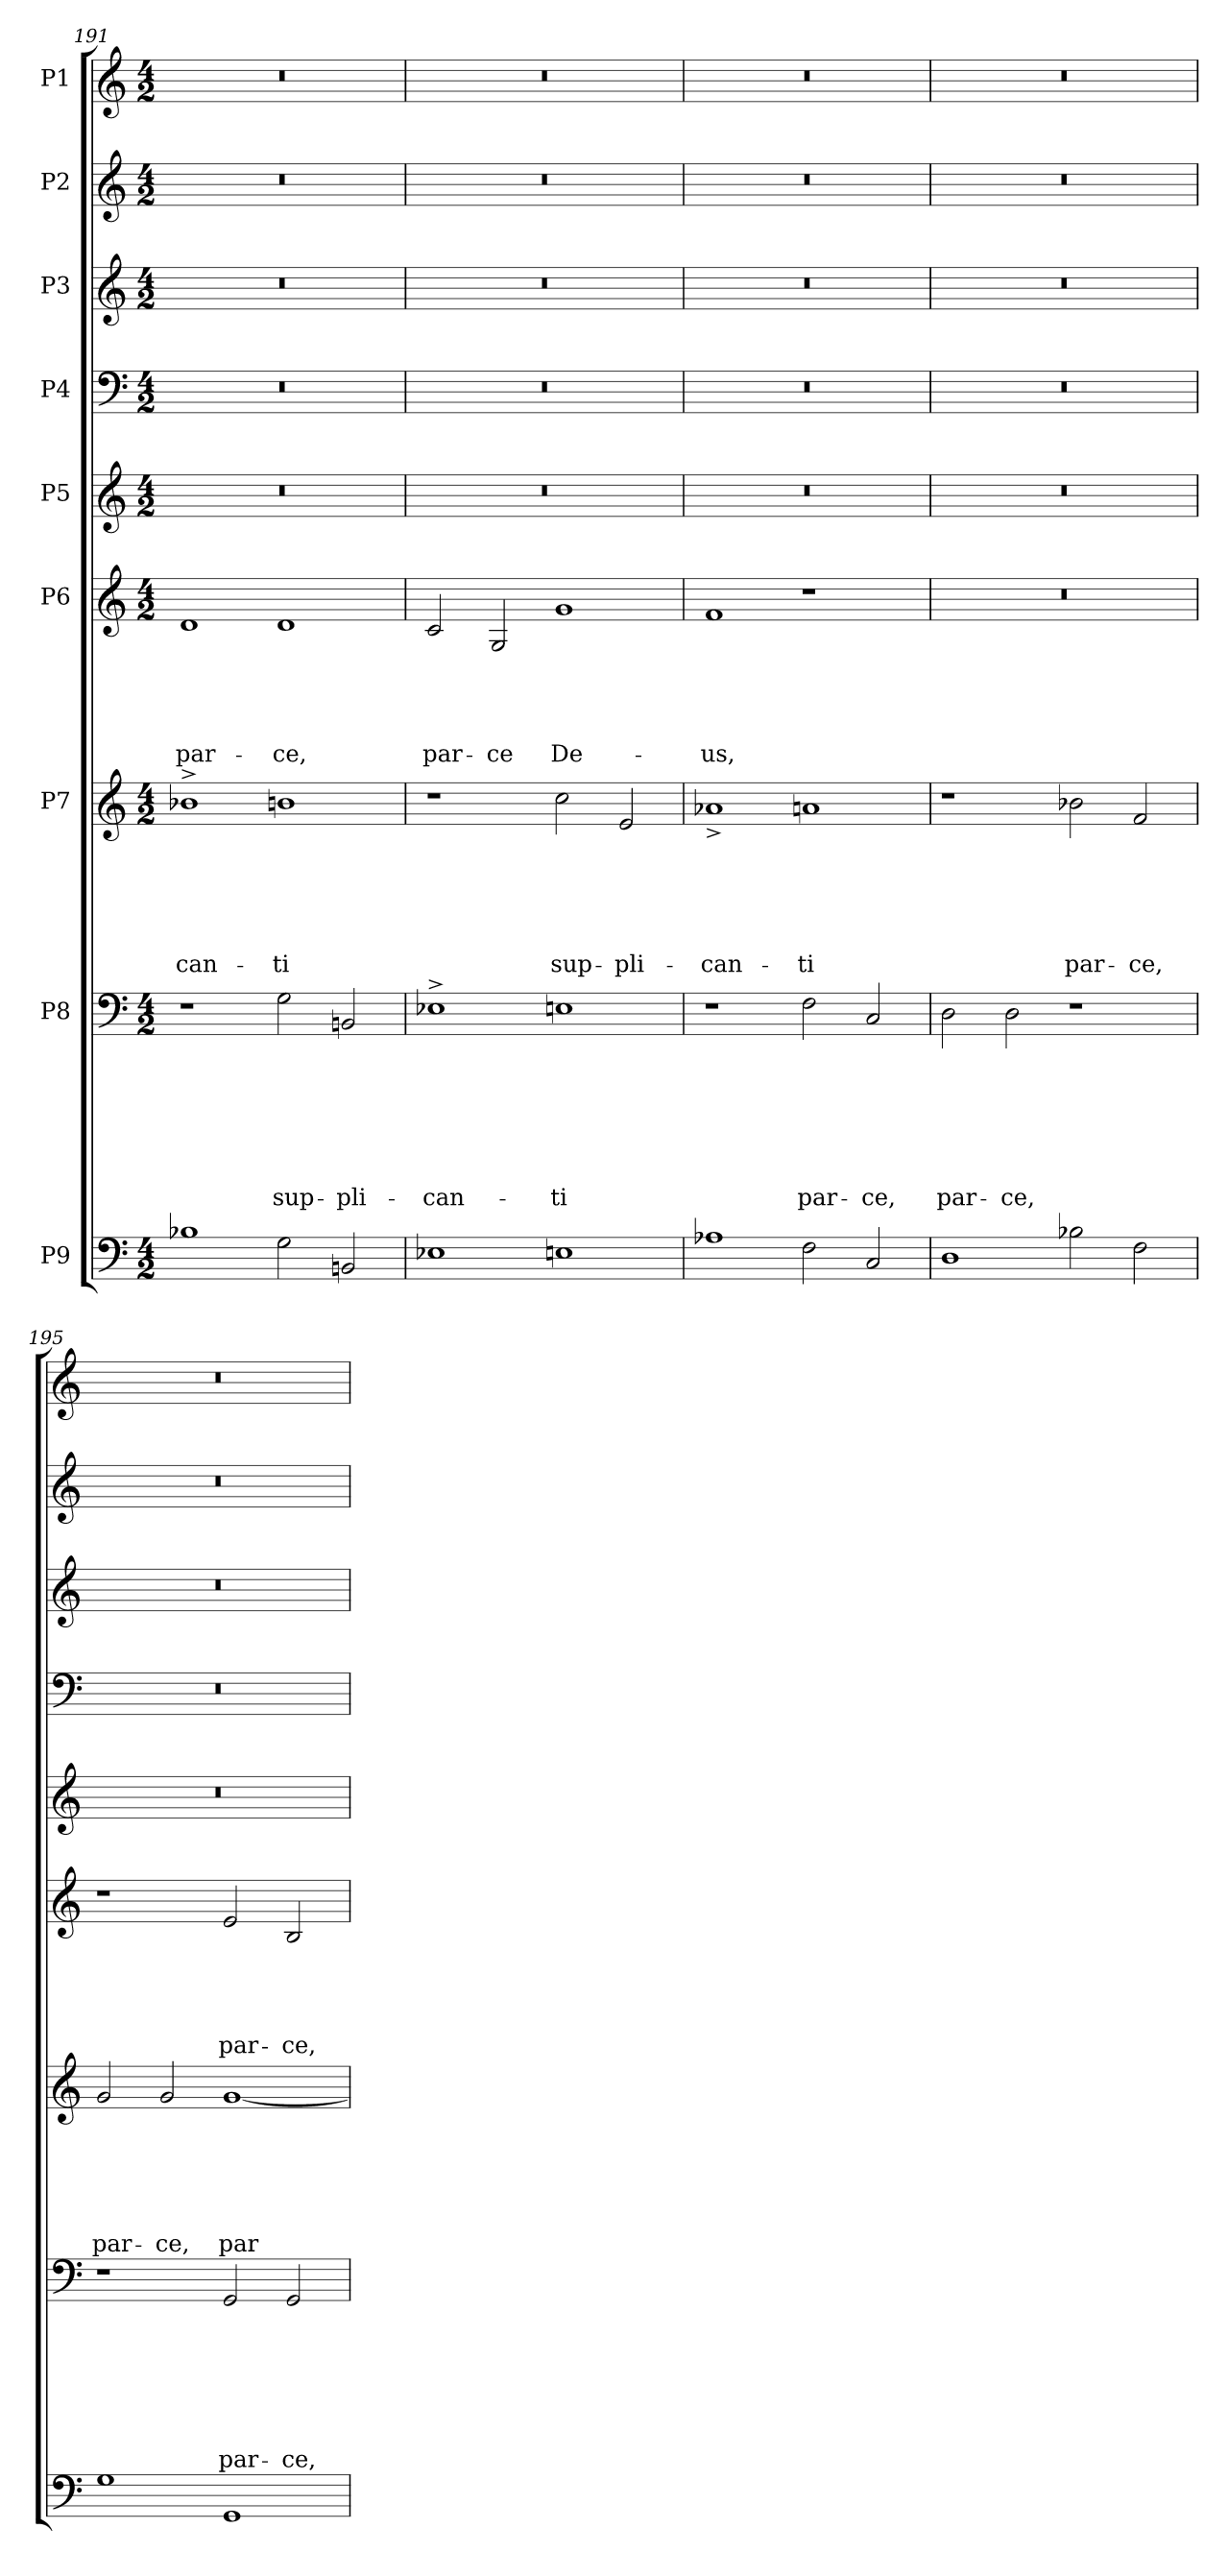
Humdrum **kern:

**kern	**kern	**text	**text	**text	**text	**text	**text	**text	**kern	**text	**text	**text	**text	**text	**text	**kern	**text	**text	**text	**text	**text	**kern	**kern	**kern	**kern	**kern
*part9	*part8	*part8	*part8	*part8	*part8	*part8	*part8	*part8	*part7	*part7	*part7	*part7	*part7	*part7	*part7	*part6	*part6	*part6	*part6	*part6	*part6	*part5	*part4	*part3	*part2	*part1
*staff9	*staff8	*staff8	*staff8	*staff8	*staff8	*staff8	*staff8	*staff8	*staff7	*staff7	*staff7	*staff7	*staff7	*staff7	*staff7	*staff6	*staff6	*staff6	*staff6	*staff6	*staff6	*staff5	*staff4	*staff3	*staff2	*staff1
*I"P9	*I"P8	*	*	*	*	*	*	*	*I"P7	*	*	*	*	*	*	*I"P6	*	*	*	*	*	*I"P5	*I"P4	*I"P3	*I"P2	*I"P1
*clefF4	*clefF4	*	*	*	*	*	*	*	*clefG2	*	*	*	*	*	*	*clefG2	*	*	*	*	*	*clefG2	*clefF4	*clefG2	*clefG2	*clefG2
*	*	*	*	*	*	*	*	*	*ITrd7c12	*	*	*	*	*	*	*	*	*	*	*	*	*	*	*ITrd7c12	*	*
*k[]	*k[]	*	*	*	*	*	*	*	*k[]	*	*	*	*	*	*	*k[]	*	*	*	*	*	*k[]	*k[]	*k[]	*k[]	*k[]
*C:	*C:	*	*	*	*	*	*	*	*C:	*	*	*	*	*	*	*C:	*	*	*	*	*	*C:	*C:	*C:	*C:	*C:
*M4/2	*M4/2	*	*	*	*	*	*	*	*M4/2	*	*	*	*	*	*	*M4/2	*	*	*	*	*	*M4/2	*M4/2	*M4/2	*M4/2	*M4/2
=191	=191	=191	=191	=191	=191	=191	=191	=191	=191	=191	=191	=191	=191	=191	=191	=191	=191	=191	=191	=191	=191	=191	=191	=191	=191	=191
*^	*	*	*	*	*	*	*	*	*	*	*	*	*	*	*	*	*	*	*	*	*	*	*	*	*	*
!	!	!	!	!	!	!	!	!	!	!	!	!	!	!	!	!LO:LY:b	!	!	!	!	!	!LO:LY:b	!LO:N:vis=1	!LO:N:vis=1	!LO:N:vis=1	!LO:N:vis=1	!LO:N:vis=1
1B-X	0ryy	1r	.	.	.	.	.	.	.	1B-X^>	.	.	.	.	.	-can-	1d	.	.	.	.	par-	0r	0r	0r	0r	0r
!	!	!	!	!	!	!	!	!	!LO:LY:b	!	!	!	!	!	!	!LO:LY:b	!	!	!	!	!	!LO:LY:b	!	!	!	!	!
2G\	.	2G\	.	.	.	.	.	.	sup-	1Bn	.	.	.	.	.	-ti	1d	.	.	.	.	-ce,	.	.	.	.	.
!	!	!	!	!	!	!	!	!	!LO:LY:b	!	!	!	!	!	!	!	!	!	!	!	!	!	!	!	!	!	!
2BBni/	.	2BBni/	.	.	.	.	.	.	-pli-	.	.	.	.	.	.	.	.	.	.	.	.	.	.	.	.	.	.
=192	=192	=192	=192	=192	=192	=192	=192	=192	=192	=192	=192	=192	=192	=192	=192	=192	=192	=192	=192	=192	=192	=192	=192	=192	=192	=192	=192
!	!	!	!	!	!	!	!	!	!LO:LY:b	!	!	!	!	!	!	!	!	!	!	!	!	!LO:LY:b	!LO:N:vis=1	!LO:N:vis=1	!LO:N:vis=1	!LO:N:vis=1	!LO:N:vis=1
1E-X	0ryy	1E-X^>	.	.	.	.	.	.	-can-	1r	.	.	.	.	.	.	2c/	.	.	.	.	par-	0r	0r	0r	0r	0r
!	!	!	!	!	!	!	!	!	!	!	!	!	!	!	!	!	!	!	!	!	!	!LO:LY:b	!	!	!	!	!
.	.	.	.	.	.	.	.	.	.	.	.	.	.	.	.	.	2G/	.	.	.	.	-ce	.	.	.	.	.
!	!	!	!	!	!	!	!	!	!LO:LY:b	!	!	!	!	!	!	!LO:LY:b	!	!	!	!	!	!LO:LY:b	!	!	!	!	!
1En	.	1En	.	.	.	.	.	.	-ti	2c\	.	.	.	.	.	sup-	1g	.	.	.	.	De-	.	.	.	.	.
!	!	!	!	!	!	!	!	!	!	!	!	!	!	!	!	!LO:LY:b	!	!	!	!	!	!	!	!	!	!	!
.	.	.	.	.	.	.	.	.	.	2E/	.	.	.	.	.	-pli-	.	.	.	.	.	.	.	.	.	.	.
=193	=193	=193	=193	=193	=193	=193	=193	=193	=193	=193	=193	=193	=193	=193	=193	=193	=193	=193	=193	=193	=193	=193	=193	=193	=193	=193	=193
!	!	!	!	!	!	!	!	!	!	!	!	!	!	!	!	!LO:LY:b	!	!	!	!	!	!LO:LY:b	!LO:N:vis=1	!LO:N:vis=1	!LO:N:vis=1	!LO:N:vis=1	!LO:N:vis=1
1A-X	0ryy	1r	.	.	.	.	.	.	.	1A-X^<	.	.	.	.	.	-can-	1f	.	.	.	.	-us,	0r	0r	0r	0r	0r
!	!	!	!	!	!	!	!	!	!LO:LY:b	!	!	!	!	!	!	!LO:LY:b	!	!	!	!	!	!	!	!	!	!	!
2F\	.	2F\	.	.	.	.	.	.	par-	1An	.	.	.	.	.	-ti	1r	.	.	.	.	.	.	.	.	.	.
!	!	!	!	!	!	!	!	!	!LO:LY:b	!	!	!	!	!	!	!	!	!	!	!	!	!	!	!	!	!	!
2C/	.	2C/	.	.	.	.	.	.	-ce,	.	.	.	.	.	.	.	.	.	.	.	.	.	.	.	.	.	.
=194	=194	=194	=194	=194	=194	=194	=194	=194	=194	=194	=194	=194	=194	=194	=194	=194	=194	=194	=194	=194	=194	=194	=194	=194	=194	=194	=194
!	!	!	!	!	!	!	!	!	!LO:LY:b	!	!	!	!	!	!	!	!LO:N:vis=1	!	!	!	!	!	!LO:N:vis=1	!LO:N:vis=1	!LO:N:vis=1	!LO:N:vis=1	!LO:N:vis=1
1D	0ryy	2D\	.	.	.	.	.	.	par-	1r	.	.	.	.	.	.	0r	.	.	.	.	.	0r	0r	0r	0r	0r
!	!	!	!	!	!	!	!	!	!LO:LY:b	!	!	!	!	!	!	!	!	!	!	!	!	!	!	!	!	!	!
.	.	2D\	.	.	.	.	.	.	-ce,	.	.	.	.	.	.	.	.	.	.	.	.	.	.	.	.	.	.
!	!	!	!	!	!	!	!	!	!	!	!	!	!	!	!	!LO:LY:b	!	!	!	!	!	!	!	!	!	!	!
2B-X\	.	1r	.	.	.	.	.	.	.	2B-X\	.	.	.	.	.	par-	.	.	.	.	.	.	.	.	.	.	.
!	!	!	!	!	!	!	!	!	!	!	!	!	!	!	!	!LO:LY:b	!	!	!	!	!	!	!	!	!	!	!
2F\	.	.	.	.	.	.	.	.	.	2F/	.	.	.	.	.	-ce,	.	.	.	.	.	.	.	.	.	.	.
!!LO:PB:g=z
=195	=195	=195	=195	=195	=195	=195	=195	=195	=195	=195	=195	=195	=195	=195	=195	=195	=195	=195	=195	=195	=195	=195	=195	=195	=195	=195	=195
!	!	!	!	!	!	!	!	!	!	!	!	!	!	!	!	!LO:LY:b	!	!	!	!	!	!	!LO:N:vis=1	!LO:N:vis=1	!LO:N:vis=1	!LO:N:vis=1	!LO:N:vis=1
1G	0ryy	1r	.	.	.	.	.	.	.	2G/	.	.	.	.	.	par-	1r	.	.	.	.	.	0r	0r	0r	0r	0r
!	!	!	!	!	!	!	!	!	!	!	!	!	!	!	!	!LO:LY:b	!	!	!	!	!	!	!	!	!	!	!
.	.	.	.	.	.	.	.	.	.	2G/	.	.	.	.	.	-ce,	.	.	.	.	.	.	.	.	.	.	.
!	!	!	!	!	!	!	!	!	!LO:LY:b	!	!	!	!	!	!	!LO:LY:b	!	!	!	!	!	!LO:LY:b	!	!	!	!	!
1GG	.	2GG/	.	.	.	.	.	.	par-	[<1G	.	.	.	.	.	par-	2e/	.	.	.	.	par-	.	.	.	.	.
!	!	!	!	!	!	!	!	!	!LO:LY:b	!	!	!	!	!	!	!	!	!	!	!	!	!LO:LY:b	!	!	!	!	!
.	.	2GG/	.	.	.	.	.	.	-ce,	.	.	.	.	.	.	.	2B/	.	.	.	.	-ce,	.	.	.	.	.
*v	*v	*	*	*	*	*	*	*	*	*	*	*	*	*	*	*	*	*	*	*	*	*	*	*	*	*	*
=	=	=	=	=	=	=	=	=	=	=	=	=	=	=	=	=	=	=	=	=	=	=	=	=	=	=
*-	*-	*-	*-	*-	*-	*-	*-	*-	*-	*-	*-	*-	*-	*-	*-	*-	*-	*-	*-	*-	*-	*-	*-	*-	*-	*-
